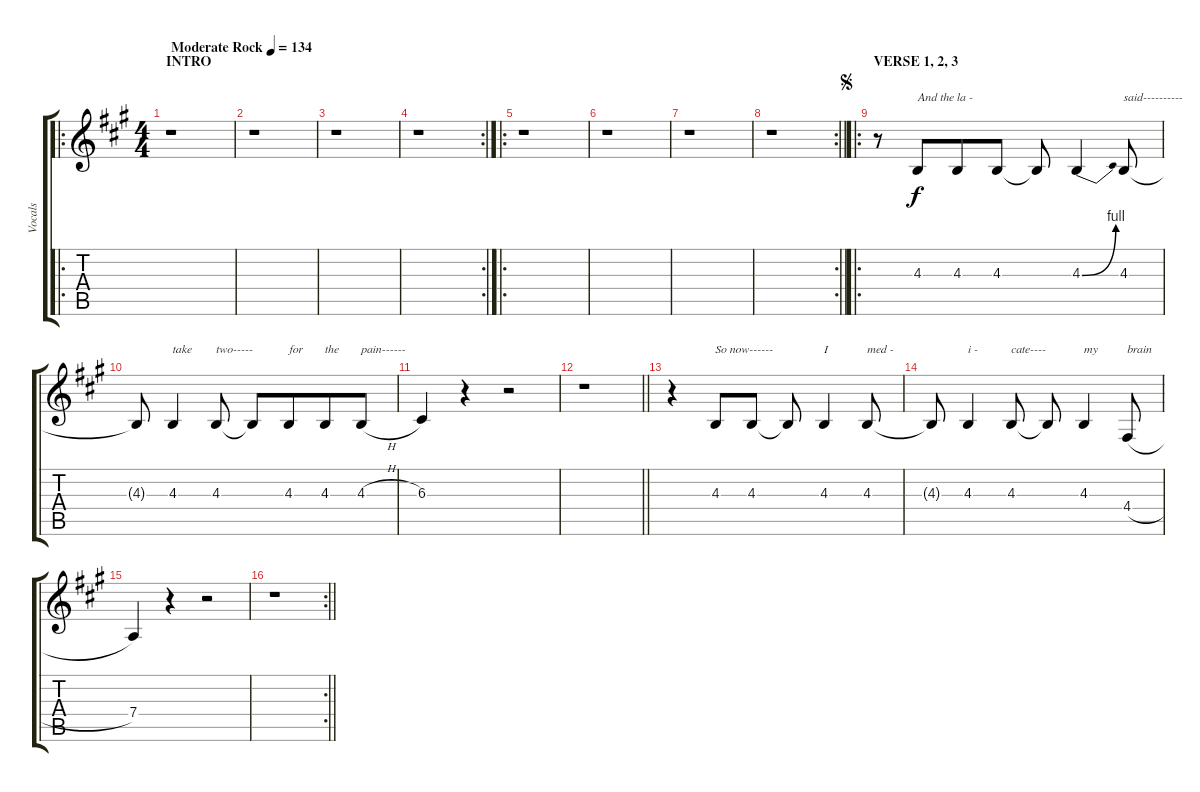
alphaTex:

\track ("Vocals" "Vocals") {instrument tenorsax}
\staff {score tabs}
\tuning (E4 B3 G3 D3 A2 E2) {hide}
\ro
\ts (4 4)
\section ("" "INTRO")
\tempo (134 "Moderate Rock")
\clef g2
\ks a
r.1{dy f instrument tenorsax} |
r.1 |
r.1 |
\rc 2
r.1 |
\ro
r.1 |
r.1 |
r.1 |
\rc 2
\barLineRight lightlight
r.1 |
\ro
\section ("" "VERSE 1, 2, 3")
\jump segno
r.8 4.3.8{txt "And the la -" beam merge} 4.3.8 4.3.8 4.3{t}.8 4.3{be (bend 0 0 60 4)}.4 4.3.8{txt "said----------"} |
4.3{t}.8 4.3.4{txt "take"} 4.3.8{txt "two-----"} 4.3{t}.8 4.3.8{txt "for" beam merge} 4.3.8{txt "the"} 4.3{h}.8{txt "pain------"} |
6.3.4 r.4 r.2 |
\barLineRight lightlight
r.1 |
r.4 4.3.8{txt "So now------"} 4.3.8 4.3{t}.8 4.3.4{txt "I"} 4.3.8{txt "med -"} |
4.3{t}.8 4.3.4{txt "i - "} 4.3.8{txt "cate----"} 4.3{t}.8 4.3.4{txt "my"} 4.4{h}.8{txt "brain"} |
7.4.4 r.4 r.2 |
\rc 2
\barLineRight lightlight
r.1
